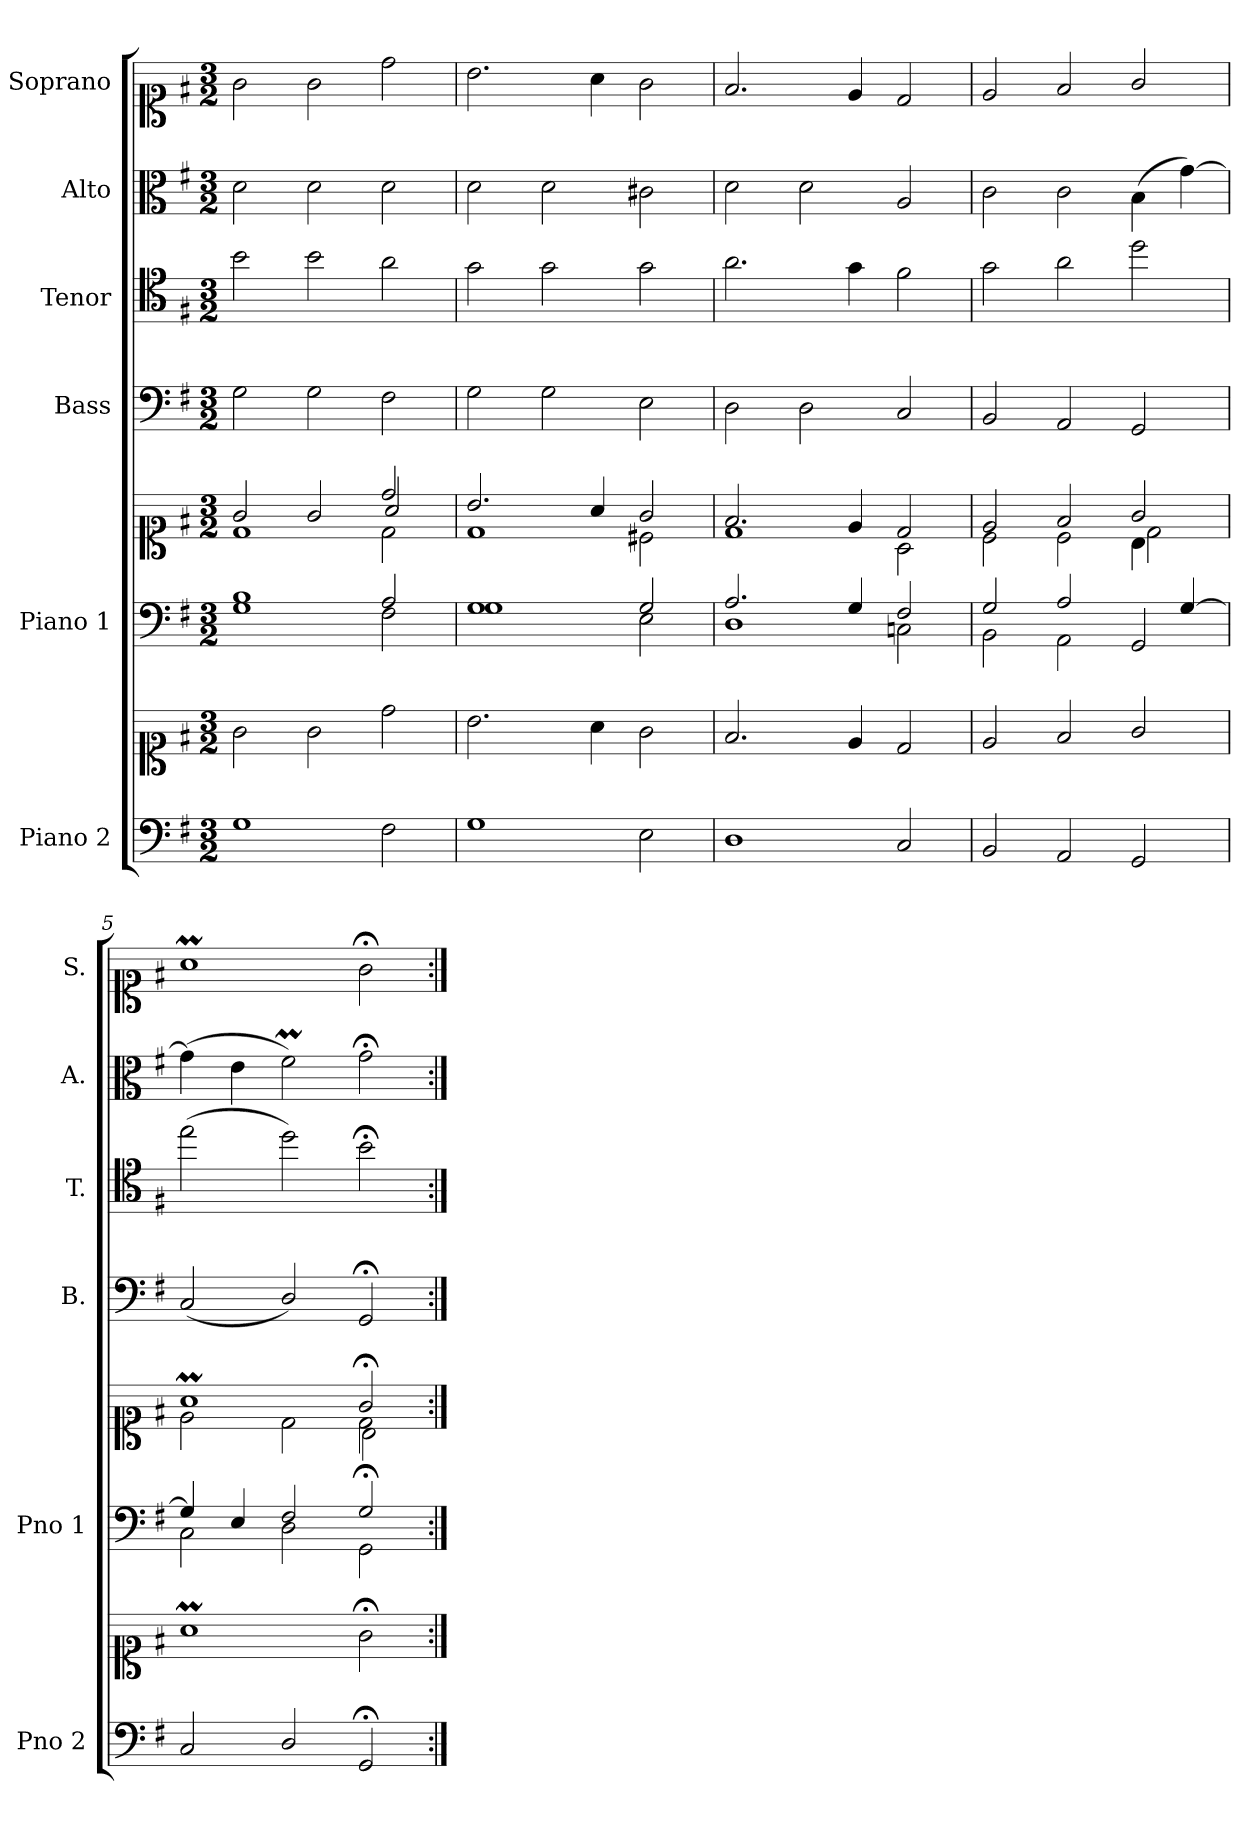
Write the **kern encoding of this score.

**kern	**kern	**kern	**kern	**kern	**kern	**kern	**kern
*part6	*part6	*part5	*part5	*part4	*part3	*part2	*part1
*staff8	*staff7	*staff6	*staff5	*staff4	*staff3	*staff2	*staff1
*I"Piano 2	*	*I"Piano 1	*	*I"Bass	*I"Tenor	*I"Alto	*I"Soprano
*I'Pno 2	*	*I'Pno 1	*	*I'B.	*I'T.	*I'A.	*I'S.
*clefF4	*clefC1	*clefF4	*clefC1	*clefF4	*clefC4	*clefC3	*clefC1
*	*	*	*	*	*ITrd7c12	*	*
*k[f#]	*k[f#]	*k[f#]	*k[f#]	*k[f#]	*k[f#]	*k[f#]	*k[f#]
*G:	*G:	*G:	*G:	*G:	*G:	*G:	*G:
*M3/2	*M3/2	*M3/2	*M3/2	*M3/2	*M3/2	*M3/2	*M3/2
=1	=1	=1	=1	=1	=1	=1	=1
*	*	*^	*^	*	*	*	*
*	*	*	*	*	*^	*	*	*	*
1G\	2g\	1B/	1G\	2g/	1d\	1ryy	2G\	2B\	2d\	2g\
.	2g\	.	.	2g/	.	.	2G\	2B\	2d\	2g\
2F#\	2dd\	2A/	2F#\	2dd/	2d\	2a/	2F#\	2A\	2d\	2dd\
*	*	*	*	*	*v	*v	*	*	*	*
=2	=2	=2	=2	=2	=2	=2	=2	=2	=2
1G\	2.b\	1G/	1G\	2.b/	1d\	2G\	2G\	2d\	2.b\
.	.	.	.	.	.	2G\	2G\	2d\	.
.	4a\	.	.	4a/	.	.	.	.	4a\
2E\	2g\	2G/	2E\	2g/	2c#X\	2E\	2G\	2c#X\	2g\
=3	=3	=3	=3	=3	=3	=3	=3	=3	=3
1D\	2.f#/	2.A/	1D\	2.f#/	1d\	2D\	2.A\	2d\	2.f#/
.	.	.	.	.	.	2D\	.	2d\	.
.	4e/	4G/	.	4e/	.	.	4G\	.	4e/
2C/	2d/	2F#/	2Cn\	2d/	2A\	2C/	2F#\	2A/	2d/
=4	=4	=4	=4	=4	=4	=4	=4	=4	=4
*	*	*	*	*	*^	*	*	*	*
2BB/	2e/	2G/	2BB\	2e/	1ryy	2c\	2BB/	2G\	2c\	2e/
2AA/	2f#/	2A/	2AA\	2f#/	.	2c\	2AA/	2A\	2c\	2f#/
2GG/	2g/	4ryy	2GG/	2g/	4B\	2d\	2GG/	2d\	(4B\	2g/
.	.	[>4G/	.	.	4ryy	.	.	.	[4g\)	.
=5	=5	=5	=5	=5	=5	=5	=5	=5	=5	=5
2C/	1aM\	4G/]	2C\	1aM/	2e\	1ryy	(2C/	(2e\	(4g\]	1aM\
.	.	4E/	.	.	.	.	.	.	4e\	.
2D/	.	2F#/	2D\	.	2d\	.	2D/)	2d\)	2f#m\)	.
2GG;/	2g;<\	2G;/	2GG\	2g;</	2d\	2B\	2GG;</	2B;<\	2g;<\	2g;<\
*	*	*v	*v	*	*	*	*	*	*	*
*	*	*	*v	*v	*v	*	*	*	*
=:|!	=:|!	=:|!	=:|!	=:|!	=:|!	=:|!	=:|!
*-	*-	*-	*-	*-	*-	*-	*-
